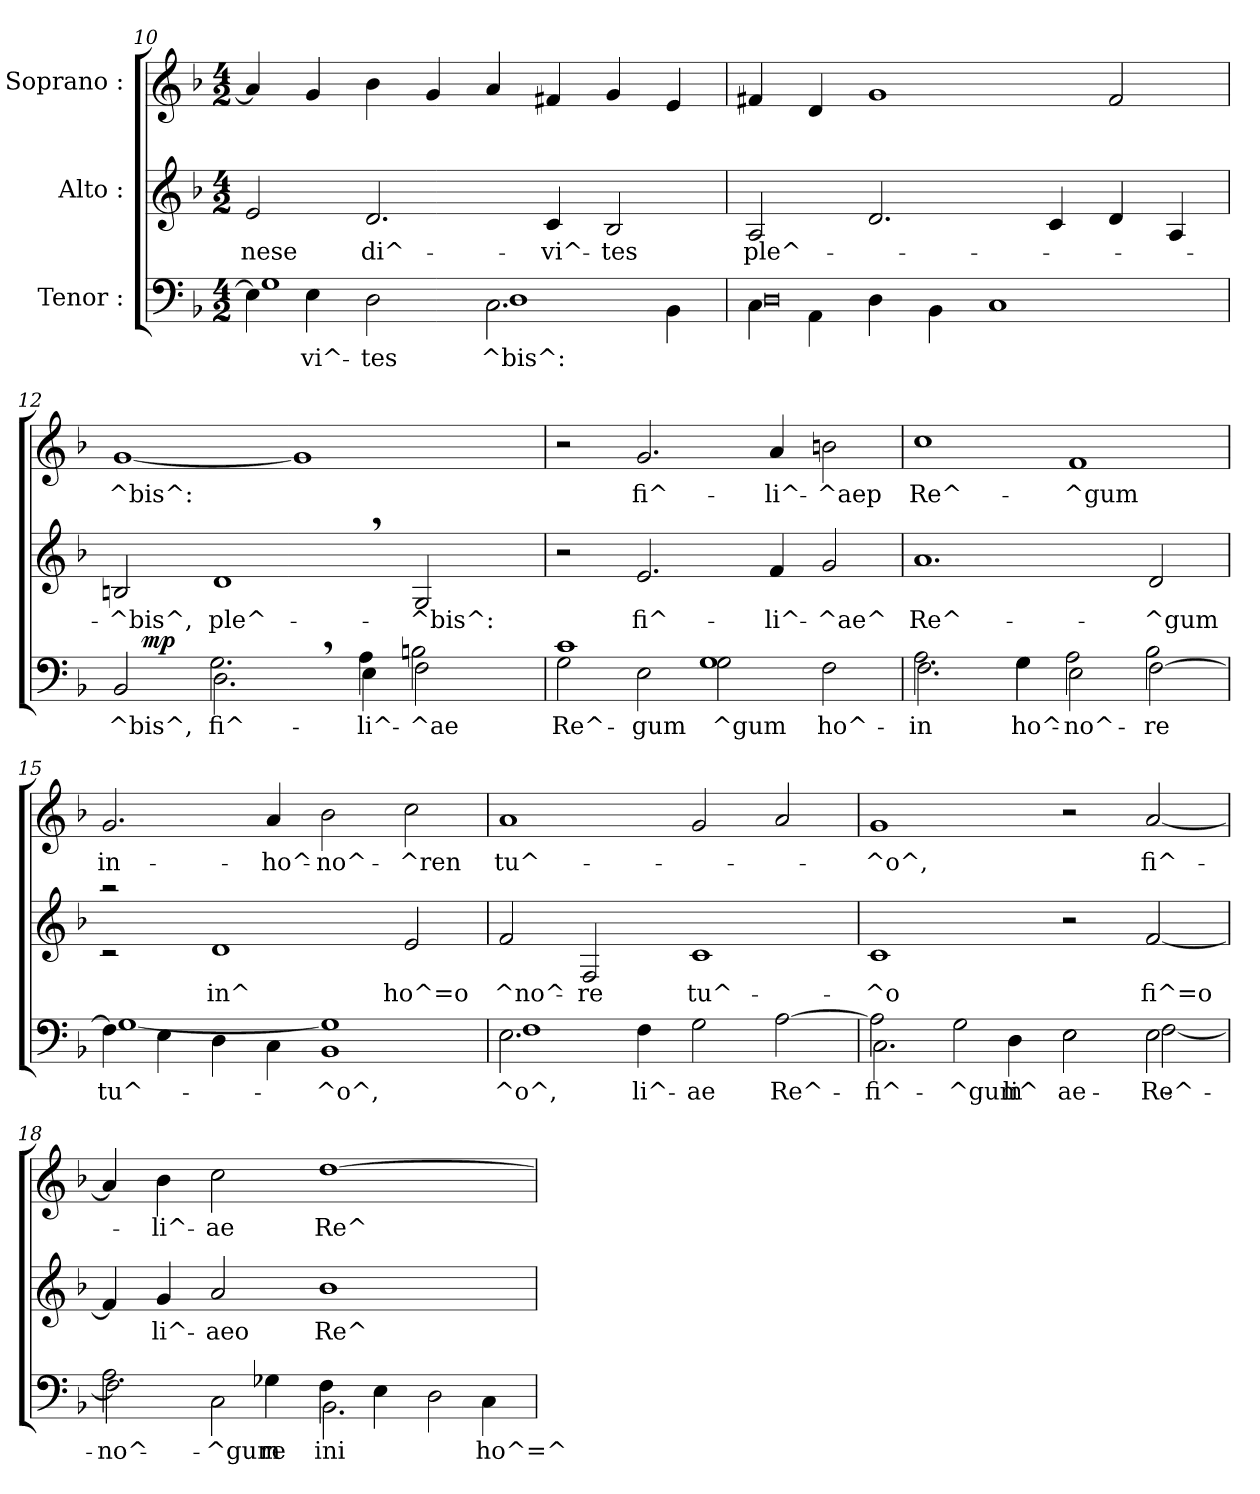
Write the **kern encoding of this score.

**kern	**text	**dynam	**kern	**text	**kern	**text
*part3	*part3	*part3	*part2	*part2	*part1	*part1
*staff3	*staff3	*staff3	*staff2	*staff2	*staff1	*staff1
*I"Tenor :	*	*	*I"Alto :	*	*I"Soprano :	*
*clefF4	*	*	*clefG2	*	*clefG2	*
*k[b-]	*	*	*k[b-]	*	*k[b-]	*
*F:	*	*	*F:	*	*F:	*
*M4/2	*	*	*M4/2	*	*M4/2	*
=10	=10	=10	=10	=10	=10	=10
*^	*	*	*	*	*	*
!	!	!	!	!	!LO:LY:b	!	!
4E\]	1G	.	.	2e/	nese	4a/]	.
!	!	!LO:LY:b	!	!	!	!	!
4E\	.	-vi^-	.	.	.	4g/	.
!	!	!LO:LY:b	!	!	!LO:LY:b	!	!
2D\	.	-tes	.	2.d/	di^-	4b-\	.
.	.	.	.	.	.	4g/	.
!	!	!LO:LY:b	!	!	!	!	!
!	!	!LO:LY:b	!	!	!	!	!
2.C\	1D	-^bis^:	.	.	.	4a/	.
!	!	!	!	!	!LO:LY:b	!	!
.	.	.	.	4c/	-vi^-	4f#X/	.
!	!	!	!	!	!LO:LY:b	!	!
.	.	.	.	2B-/	-tes	4g/	.
4BB-\	.	.	.	.	.	4e/	.
=11	=11	=11	=11	=11	=11	=11	=11
!	!	!	!	!	!LO:LY:b	!	!
4C\	0D	.	.	2A/	ple^-	4f#X/	.
4AA\	.	.	.	.	.	4d/	.
4D\	.	.	.	2.d/	.	1g	.
4BB-\	.	.	.	.	.	.	.
1C	.	.	.	.	.	.	.
.	.	.	.	4c/	.	.	.
.	.	.	.	4d/	.	2f#/	.
.	.	.	.	4A/	.	.	.
*v	*v	*	*	*	*	*	*
!!LO:LB:g=z
=12	=12	=12	=12	=12	=12	=12
!	!LO:LY:b	!	!	!LO:LY:b	!	!LO:LY:b
*^	*	*	*	*	*	*
*	*^	*	*	*	*	*	*
2BB-/	2ryy	16.ryy	^bis^,	.	2Bn/	-^bis^,	[<1g	-^bis^:
!	!	!	!	!LO:DY:a	!	!	!	!
.	.	1ryy	.	mp	.	.	.	.
!	!	!	!LO:LY:b	!	!	!	!	!
!	!	!	!LO:LY:b	!	!	!LO:LY:b	!	!
2.D,<\	2.G\	.	fi^-	.	1d,<	ple^-	.	.
.	.	.	.	.	.	.	1g]	.
.	.	2ryy	.	.	.	.	.	.
!	!	!	!LO:LY:b	!	!	!	!	!
!	!	!	!LO:LY:b	!	!	!	!	!
4E\	4A\	.	-li^-	.	.	.	.	.
!	!	!	!LO:LY:b	!	!	!	!	!
!	!	!	!LO:LY:b	!	!	!LO:LY:b	!	!
2F\	2Bn\	.	-^ae	.	2G/	-^bis^:	.	.
.	.	4ryy	.	.	.	.	.	.
.	.	8ryy	.	.	.	.	.	.
.	.	32ryy	.	.	.	.	.	.
=13	=13	=13	=13	=13	=13	=13	=13	=13
!	!	!	!LO:LY:b	!	!	!	!	!
!	!	!	!LO:LY:b	!	!	!	!	!
*	*v	*v	*	*	*	*	*	*
2G\	1c	-Re^-	.	2r	.	2r	.
!	!	!LO:LY:b	!	!	!LO:LY:b	!	!LO:LY:b
2E\	.	-gum	.	2.e/	fi^-	2.g/	fi^-
!	!	!LO:LY:b	!	!	!	!	!
!	!	!LO:LY:b	!	!	!	!	!
2G\	1G	-^gum	.	.	.	.	.
!	!	!	!	!	!LO:LY:b	!	!LO:LY:b
.	.	.	.	4f/	-li^-	4a/	-li^-
!	!	!LO:LY:b	!	!	!LO:LY:b	!	!LO:LY:b
2F\	.	ho^-	.	2g/	-^ae^	2bn\	-^aep
=14	=14	=14	=14	=14	=14	=14	=14
!	!	!LO:LY:b	!	!	!	!	!
!	!	!LO:LY:b	!	!	!LO:LY:b	!	!LO:LY:b
2.A\	2.F\	-in	.	1.a	Re^-	1cc	Re^-
!	!	!LO:LY:b	!	!	!	!	!
!	!	!LO:LY:b	!	!	!	!	!
4G\	4G\	ho^-	.	.	.	.	.
!	!	!LO:LY:b	!	!	!	!	!
!	!	!LO:LY:b	!	!	!	!	!LO:LY:b
2E\	2A\	-no^-	.	.	.	1f	-^gum
!	!	!LO:LY:b	!	!	!LO:LY:b	!	!
[>2F\	2B-\	-re	.	2d/	-^gum	.	.
=15	=15	=15	=15	=15	=15	=15	=15
!	!	!LO:LY:b	!	!	!	!	!LO:LY:b
*	*	*	*	*^	*	*	*
4F\]	[>1G	tu^-	.	2raa	2rc	.	2.g/	in-
4E\	.	.	.	.	.	.	.	.
!	!	!	!	!	!	!LO:LY:b	!	!
4D\	.	.	.	1.ryy	1d	in^	.	.
!	!	!	!	!	!	!	!	!LO:LY:b
4C\	.	.	.	.	.	.	4a/	-ho^-
!	!	!LO:LY:b	!	!	!	!	!	!LO:LY:b
1BB-	1G]	^o^,	.	.	.	.	2b-\	-no^-
!	!	!	!	!	!	!LO:LY:b	!	!LO:LY:b
.	.	.	.	.	2e/	ho^=o	2cc\	-^ren
!!LO:PB:g=z
=16	=16	=16	=16	=16	=16	=16	=16	=16
!	!	!LO:LY:b	!	!	!	!	!	!
!	!	!LO:LY:b	!	!	!	!LO:LY:b	!	!LO:LY:b
*	*	*	*	*v	*v	*	*	*
2.E\	1F	-^o^,	.	2f/	^no^-	1a	tu^-
!	!	!	!	!	!LO:LY:b	!	!
.	.	.	.	2F/	-re	.	.
!	!	!LO:LY:b	!	!	!	!	!
4F\	.	-li^-	.	.	.	.	.
!	!	!LO:LY:b	!	!	!LO:LY:b	!	!
2G\	1ryy	-ae	.	1c	tu^-	2g/	.
!	!	!LO:LY:b	!	!	!	!	!
[>2A\	.	Re^-	.	.	.	2a/	.
=17	=17	=17	=17	=17	=17	=17	=17
!	!	!LO:LY:b	!	!	!LO:LY:b	!	!LO:LY:b
2A\]	2.C\	-fi^-	.	1c	-^o	1g	-^o^,
!	!	!LO:LY:b	!	!	!	!	!
2G\	.	^gum	.	.	.	.	.
!	!	!LO:LY:b	!	!	!	!	!
.	4D\	-li^-	.	.	.	.	.
!	!	!LO:LY:b	!	!	!	!	!
!	!	!LO:LY:b	!	!	!	!	!
2E\	2E\	-ae	.	2r	.	2r	.
!	!	!LO:LY:b	!	!	!	!	!
!	!	!LO:LY:b	!	!	!LO:LY:b	!	!LO:LY:b
2E\	[>2F\	Re^-	.	[<2f/	fi^=o	[<2a/	fi^-
=18	=18	=18	=18	=18	=18	=18	=18
!	!	!LO:LY:b	!	!	!	!	!
2.A\	2F\]	-no^-	.	4f/]	.	4a/]	.
!	!	!	!	!	!LO:LY:b	!	!LO:LY:b
.	.	.	.	4g/	li^-	4b-\	-li^-
!	!	!LO:LY:b	!	!	!LO:LY:b	!	!LO:LY:b
.	2C\	-^gum	.	2a/	-aeo	2cc\	-ae
!	!	!LO:LY:b	!	!	!	!	!
4G-X\	.	-re	.	.	.	.	.
!	!	!LO:LY:b	!	!	!	!	!
!	!	!LO:LY:b	!	!	!LO:LY:b	!	!LO:LY:b
4F\	2.BB-\	ini	.	1b-	Re^-	[>1dd	Re^-
4E\	.	.	.	.	.	.	.
2D\	.	.	.	.	.	.	.
!	!	!LO:LY:b	!	!	!	!	!
.	4C\	ho^=^	.	.	.	.	.
*v	*v	*	*	*	*	*	*
=	=	=	=	=	=	=
*-	*-	*-	*-	*-	*-	*-
